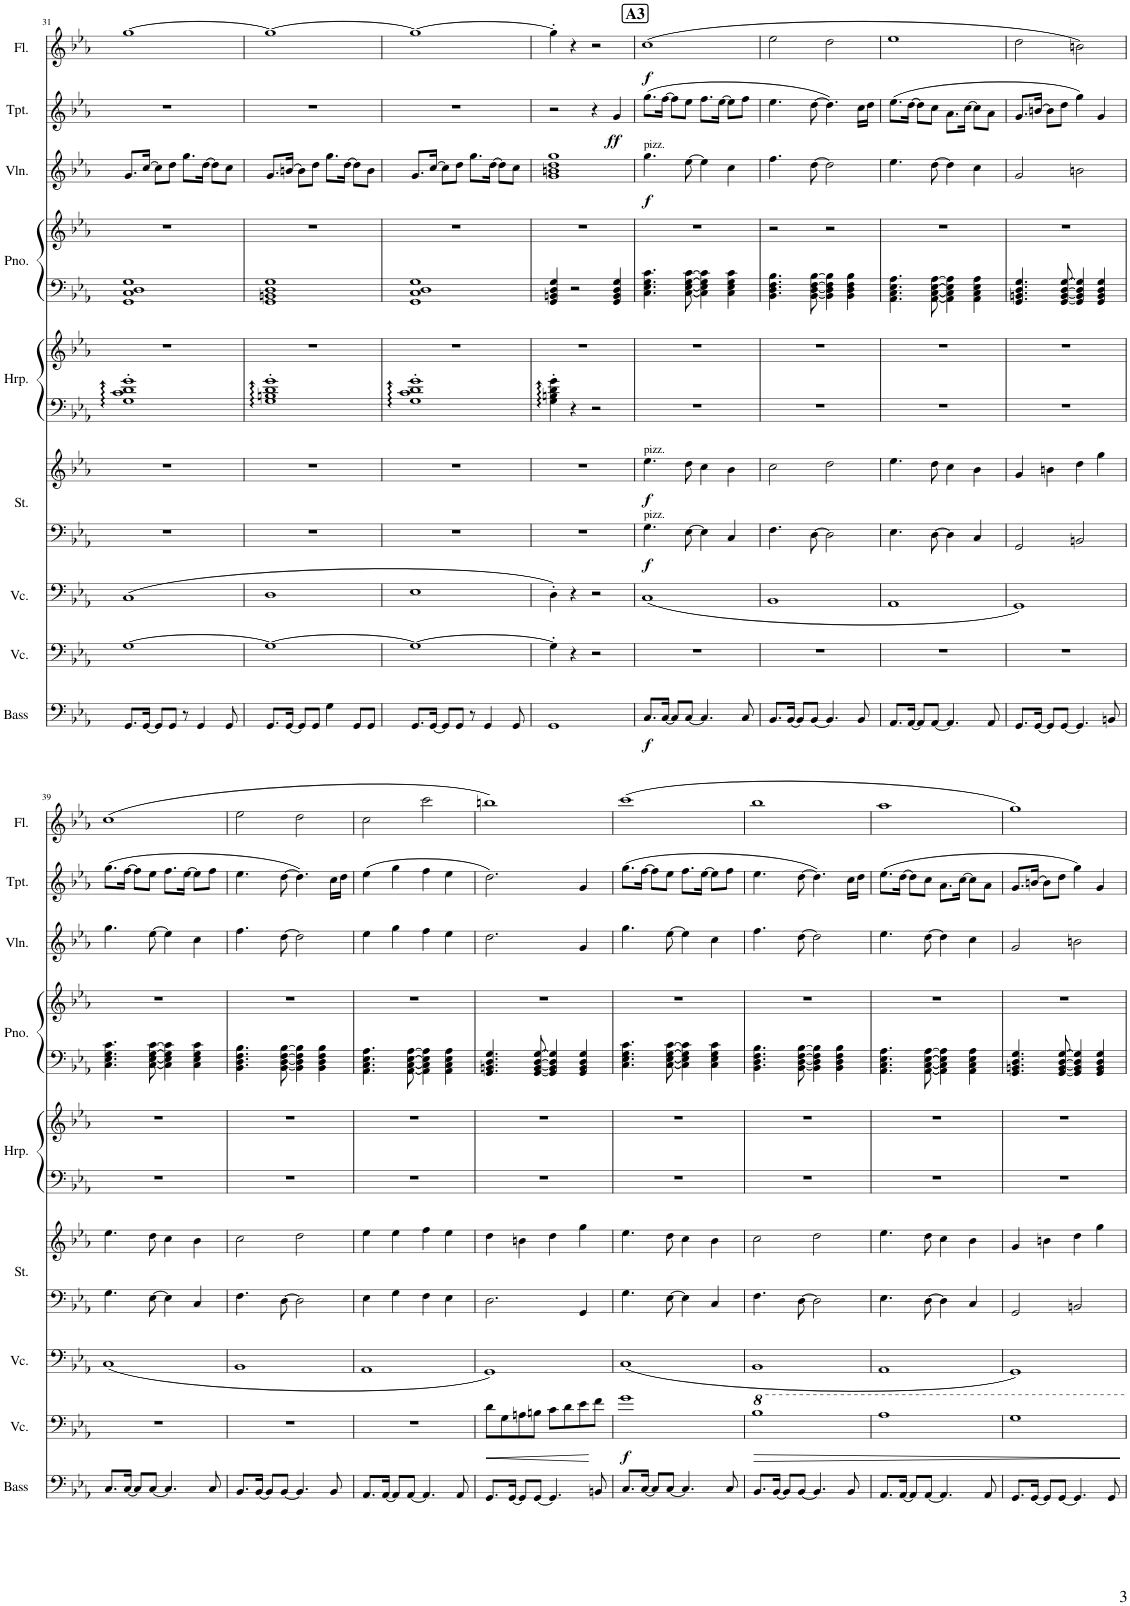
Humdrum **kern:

**kern	**dynam	**kern	**dynam	**kern	**kern	**kern	**dynam	**kern	**kern	**kern	**kern	**kern	**dynam	**kern	**dynam	**kern	**dynam
*part9	*part9	*part8	*part8	*part7	*part6	*part6	*part6	*part5	*part5	*part4	*part4	*part3	*part3	*part2	*part2	*part1	*part1
*staff12	*staff12	*staff11	*staff11	*staff10	*staff9	*staff8	*staff8/9	*staff7	*staff6	*staff5	*staff4	*staff3	*staff3	*staff2	*staff2	*staff1	*staff1
*I"Acoustic Bass	*	*I"Violoncello	*	*I"Violoncello	*I"Strings	*	*	*I"Harp	*	*I"Piano	*	*I"Violin	*	*I"Trumpet	*	*I"Flute	*
*I'Bass	*	*I'Vc.	*	*I'Vc.	*I'St.	*	*	*I'Hrp.	*	*I'Pno.	*	*I'Vln.	*	*I'Tpt.	*	*I'Fl.	*
!!LO:PB:g=z
*clefF4	*	*clefF4	*	*clefF4	*clefF4	*clefG2	*	*clefF4	*clefG2	*clefF4	*clefG2	*clefG2	*	*clefG2	*	*clefG2	*
*Trd7c12	*	*	*	*	*	*	*	*	*	*	*	*	*	*Trd1c2	*	*	*
*k[b-e-a-]	*	*k[b-e-a-]	*	*k[b-e-a-]	*k[b-e-a-]	*k[b-e-a-]	*	*k[b-e-a-]	*k[b-e-a-]	*k[b-e-a-]	*k[b-e-a-]	*k[b-e-a-]	*	*k[b-e-a-]	*	*k[b-e-a-]	*
*M4/4	*	*M4/4	*	*M4/4	*M4/4	*M4/4	*	*M4/4	*M4/4	*M4/4	*M4/4	*M4/4	*	*M4/4	*	*M4/4	*
=31	=31	=31	=31	=31	=31	=31	=31	=31	=31	=31	=31	=31	=31	=31	=31	=31	=31
8.GG/L	.	[1G	.	(1C	1r	1r	.	1G' 1c' 1d' 1g'	1r	1GG 1C 1D 1G	1r	8.g/L	.	1r	.	[1gg	.
[16GG/Jk	.	.	.	.	.	.	.	.	.	.	.	[16cc/Jk	.	.	.	.	.
8GG/L]	.	.	.	.	.	.	.	.	.	.	.	8cc\L]	.	.	.	.	.
8GG/J	.	.	.	.	.	.	.	.	.	.	.	8dd\J	.	.	.	.	.
8r	.	.	.	.	.	.	.	.	.	.	.	8.gg\L	.	.	.	.	.
4GG/	.	.	.	.	.	.	.	.	.	.	.	.	.	.	.	.	.
.	.	.	.	.	.	.	.	.	.	.	.	[16dd\Jk	.	.	.	.	.
.	.	.	.	.	.	.	.	.	.	.	.	8dd\L]	.	.	.	.	.
8GG/	.	.	.	.	.	.	.	.	.	.	.	8cc\J	.	.	.	.	.
=32	=32	=32	=32	=32	=32	=32	=32	=32	=32	=32	=32	=32	=32	=32	=32	=32	=32
8.GG/L	.	1G_	.	1D	1r	1r	.	1G' 1Bn' 1d' 1g'	1r	1GG 1BBn 1D 1G	1r	8.g/L	.	1r	.	1gg_	.
[16GG/Jk	.	.	.	.	.	.	.	.	.	.	.	[16bn/Jk	.	.	.	.	.
8GG/L]	.	.	.	.	.	.	.	.	.	.	.	8b\L]	.	.	.	.	.
8GG/J	.	.	.	.	.	.	.	.	.	.	.	8dd\J	.	.	.	.	.
4G\	.	.	.	.	.	.	.	.	.	.	.	8.gg\L	.	.	.	.	.
.	.	.	.	.	.	.	.	.	.	.	.	[16dd\Jk	.	.	.	.	.
8GG/L	.	.	.	.	.	.	.	.	.	.	.	8dd\L]	.	.	.	.	.
8GG/J	.	.	.	.	.	.	.	.	.	.	.	8b\J	.	.	.	.	.
=33	=33	=33	=33	=33	=33	=33	=33	=33	=33	=33	=33	=33	=33	=33	=33	=33	=33
8.GG/L	.	1G_	.	1E-	1r	1r	.	1G' 1c' 1d' 1g'	1r	1GG 1C 1D 1G	1r	8.g/L	.	1r	.	1gg_	.
[16GG/Jk	.	.	.	.	.	.	.	.	.	.	.	[16cc/Jk	.	.	.	.	.
8GG/L]	.	.	.	.	.	.	.	.	.	.	.	8cc\L]	.	.	.	.	.
8GG/J	.	.	.	.	.	.	.	.	.	.	.	8dd\J	.	.	.	.	.
8r	.	.	.	.	.	.	.	.	.	.	.	8.gg\L	.	.	.	.	.
4GG/	.	.	.	.	.	.	.	.	.	.	.	.	.	.	.	.	.
.	.	.	.	.	.	.	.	.	.	.	.	[16dd\Jk	.	.	.	.	.
.	.	.	.	.	.	.	.	.	.	.	.	8dd\L]	.	.	.	.	.
8GG/	.	.	.	.	.	.	.	.	.	.	.	8cc\J	.	.	.	.	.
=34	=34	=34	=34	=34	=34	=34	=34	=34	=34	=34	=34	=34	=34	=34	=34	=34	=34
1GG	.	4G'\]	.	4D'\)	1r	1r	.	4G\' 4Bn\' 4d\' 4g\'	1r	4GG/ 4BBn/ 4D/ 4G/	1r	1g 1bn 1dd 1gg	.	2r	.	4gg'\]	.
.	.	4r	.	4r	.	.	.	4r	.	2r	.	.	.	.	.	4r	.
.	.	2r	.	2r	.	.	.	2r	.	.	.	.	.	4r	.	2r	.
!	!	!	!	!	!	!	!	!	!	!	!	!	!	!	!LO:DY:b	!	!
.	.	.	.	.	.	.	.	.	.	4GG/ 4BB/ 4D/ 4G/	.	.	.	4g/	ff	.	.
!!LO:REH:place=s1:a:B:cj:fs=14:t=A3
=35	=35	=35	=35	=35	=35	=35	=35	=35	=35	=35	=35	=35	=35	=35	=35	=35	=35
!	!	!	!	!	!	!	!	!	!	!	!	!LO:TX:a:t=pizz.	!	!	!	!	!
!	!	!	!	!	!	!LO:TX:a:t=pizz.	!	!	!	!	!	!	!	!	!	!	!
!	!	!	!	!	!LO:TX:a:t=pizz.	!	!	!	!	!	!	!	!	!	!	!	!
!	!LO:DY:b	!	!	!	!	!	!LO:DY:b=2	!	!	!	!	!	!	!	!	!	!
!	!	!	!	!	!	!	!LO:DY:n=1:b	!	!	!	!	!	!LO:DY:b	!	!	!	!LO:DY:b
8.C/L	f	1r	.	(1C	4.G\	4.ee-\	f f	1r	1r	4.C\ 4.E-\ 4.G\ 4.c\	1r	4.gg\	f	(8.gg\L	.	(1cc	f
[16C/Jk	.	.	.	.	.	.	.	.	.	.	.	.	.	[16ff\Jk	.	.	.
8C/L]	.	.	.	.	.	.	.	.	.	.	.	.	.	8ff\L]	.	.	.
[8C/J	.	.	.	.	[8E-\	8dd\	.	.	.	[8C\ [8E-\ [8G\ [8c\	.	[8ee-\	.	8ee-\J	.	.	.
4.C/]	.	.	.	.	4E-\]	4cc\	.	.	.	4C\] 4E-\] 4G\] 4c\]	.	4ee-\]	.	8.ff\L	.	.	.
.	.	.	.	.	.	.	.	.	.	.	.	.	.	[16ee-\Jk	.	.	.
.	.	.	.	.	4C/	4b-\	.	.	.	4C\ 4E-\ 4G\ 4c\	.	4cc\	.	8ee-\L]	.	.	.
8C/	.	.	.	.	.	.	.	.	.	.	.	.	.	8ff\J	.	.	.
=36	=36	=36	=36	=36	=36	=36	=36	=36	=36	=36	=36	=36	=36	=36	=36	=36	=36
8.BB-/L	.	1r	.	1BB-	4.F\	2cc\	.	1r	1r	4.BB-\ 4.D\ 4.F\ 4.B-\	2r	4.ff\	.	4.ee-\	.	2ee-\	.
[16BB-/Jk	.	.	.	.	.	.	.	.	.	.	.	.	.	.	.	.	.
8BB-/L]	.	.	.	.	.	.	.	.	.	.	.	.	.	.	.	.	.
[8BB-/J	.	.	.	.	[8D\	.	.	.	.	[8BB-\ [8D\ [8F\ [8B-\	.	[8dd\	.	[8dd\	.	.	.
4.BB-/]	.	.	.	.	2D\]	2dd\	.	.	.	4BB-\] 4D\] 4F\] 4B-\]	2r	2dd\]	.	4.dd\])	.	2dd\	.
.	.	.	.	.	.	.	.	.	.	4BB-\ 4D\ 4F\ 4B-\	.	.	.	.	.	.	.
8BB-/	.	.	.	.	.	.	.	.	.	.	.	.	.	16cc\LL	.	.	.
.	.	.	.	.	.	.	.	.	.	.	.	.	.	16dd\JJ	.	.	.
=37	=37	=37	=37	=37	=37	=37	=37	=37	=37	=37	=37	=37	=37	=37	=37	=37	=37
8.AA-/L	.	1r	.	1AA-	4.E-\	4.ee-\	.	1r	1r	4.AA-\ 4.C\ 4.E-\ 4.A-\	1r	4.ee-\	.	(8.ee-\L	.	1ee-	.
[16AA-/Jk	.	.	.	.	.	.	.	.	.	.	.	.	.	[16dd\Jk	.	.	.
8AA-/L]	.	.	.	.	.	.	.	.	.	.	.	.	.	8dd\L]	.	.	.
[8AA-/J	.	.	.	.	[8D\	8dd\	.	.	.	[8AA-\ [8C\ [8E-\ [8A-\	.	[8dd\	.	8cc\J	.	.	.
4.AA-/]	.	.	.	.	4D\]	4cc\	.	.	.	4AA-\] 4C\] 4E-\] 4A-\]	.	4dd\]	.	8.a-\L	.	.	.
.	.	.	.	.	.	.	.	.	.	.	.	.	.	[16cc\Jk	.	.	.
.	.	.	.	.	4C/	4b-\	.	.	.	4AA-\ 4C\ 4E-\ 4A-\	.	4cc\	.	8cc\L]	.	.	.
8AA-/	.	.	.	.	.	.	.	.	.	.	.	.	.	8a-\J	.	.	.
=38	=38	=38	=38	=38	=38	=38	=38	=38	=38	=38	=38	=38	=38	=38	=38	=38	=38
8.GG/L	.	1r	.	1GG)	2GG/	4g/	.	1r	1r	4.GG/ 4.BBn/ 4.D/ 4.G/	1r	2g/	.	8.g/L	.	2dd\	.
[16GG/Jk	.	.	.	.	.	.	.	.	.	.	.	.	.	[16bn/Jk	.	.	.
8GG/L]	.	.	.	.	.	4bn\	.	.	.	.	.	.	.	8b\L]	.	.	.
[8GG/J	.	.	.	.	.	.	.	.	.	[8GG/ [8BB/ [8D/ [8G/	.	.	.	8dd\J	.	.	.
4.GG/]	.	.	.	.	2BBn/	4dd\	.	.	.	4GG/] 4BB/] 4D/] 4G/]	.	2bn\	.	4gg\)	.	2bn\)	.
.	.	.	.	.	.	4gg\	.	.	.	4GG/ 4BB/ 4D/ 4G/	.	.	.	4g/	.	.	.
8BBn/	.	.	.	.	.	.	.	.	.	.	.	.	.	.	.	.	.
!!LO:LB:g=z
=39	=39	=39	=39	=39	=39	=39	=39	=39	=39	=39	=39	=39	=39	=39	=39	=39	=39
8.C/L	.	1r	.	(1C	4.G\	4.ee-\	.	1r	1r	4.C\ 4.E-\ 4.G\ 4.c\	1r	4.gg\	.	(8.gg\L	.	(1cc	.
[16C/Jk	.	.	.	.	.	.	.	.	.	.	.	.	.	[16ff\Jk	.	.	.
8C/L]	.	.	.	.	.	.	.	.	.	.	.	.	.	8ff\L]	.	.	.
[8C/J	.	.	.	.	[8E-\	8dd\	.	.	.	[8C\ [8E-\ [8G\ [8c\	.	[8ee-\	.	8ee-\J	.	.	.
4.C/]	.	.	.	.	4E-\]	4cc\	.	.	.	4C\] 4E-\] 4G\] 4c\]	.	4ee-\]	.	8.ff\L	.	.	.
.	.	.	.	.	.	.	.	.	.	.	.	.	.	[16ee-\Jk	.	.	.
.	.	.	.	.	4C/	4b-\	.	.	.	4C\ 4E-\ 4G\ 4c\	.	4cc\	.	8ee-\L]	.	.	.
8C/	.	.	.	.	.	.	.	.	.	.	.	.	.	8ff\J	.	.	.
=40	=40	=40	=40	=40	=40	=40	=40	=40	=40	=40	=40	=40	=40	=40	=40	=40	=40
8.BB-/L	.	1r	.	1BB-	4.F\	2cc\	.	1r	1r	4.BB-\ 4.D\ 4.F\ 4.B-\	1r	4.ff\	.	4.ee-\	.	2ee-\	.
[16BB-/Jk	.	.	.	.	.	.	.	.	.	.	.	.	.	.	.	.	.
8BB-/L]	.	.	.	.	.	.	.	.	.	.	.	.	.	.	.	.	.
[8BB-/J	.	.	.	.	[8D\	.	.	.	.	[8BB-\ [8D\ [8F\ [8B-\	.	[8dd\	.	[8dd\	.	.	.
4.BB-/]	.	.	.	.	2D\]	2dd\	.	.	.	4BB-\] 4D\] 4F\] 4B-\]	.	2dd\]	.	4.dd\])	.	2dd\	.
.	.	.	.	.	.	.	.	.	.	4BB-\ 4D\ 4F\ 4B-\	.	.	.	.	.	.	.
8BB-/	.	.	.	.	.	.	.	.	.	.	.	.	.	16cc\LL	.	.	.
.	.	.	.	.	.	.	.	.	.	.	.	.	.	16dd\JJ	.	.	.
=41	=41	=41	=41	=41	=41	=41	=41	=41	=41	=41	=41	=41	=41	=41	=41	=41	=41
8.AA-/L	.	1r	.	1AA-	4E-\	4ee-\	.	1r	1r	4.AA-\ 4.C\ 4.E-\ 4.A-\	1r	4ee-\	.	(4ee-\	.	2cc\	.
[16AA-/Jk	.	.	.	.	.	.	.	.	.	.	.	.	.	.	.	.	.
8AA-/L]	.	.	.	.	4G\	4ee-\	.	.	.	.	.	4gg\	.	4gg\	.	.	.
[8AA-/J	.	.	.	.	.	.	.	.	.	[8AA-\ [8C\ [8E-\ [8A-\	.	.	.	.	.	.	.
4.AA-/]	.	.	.	.	4F\	4ff\	.	.	.	4AA-\] 4C\] 4E-\] 4A-\]	.	4ff\	.	4ff\	.	2ccc\	.
.	.	.	.	.	4E-\	4ee-\	.	.	.	4AA-\ 4C\ 4E-\ 4A-\	.	4ee-\	.	4ee-\	.	.	.
8AA-/	.	.	.	.	.	.	.	.	.	.	.	.	.	.	.	.	.
=42	=42	=42	=42	=42	=42	=42	=42	=42	=42	=42	=42	=42	=42	=42	=42	=42	=42
!	!	!	!LO:HP:b	!	!	!	!	!	!	!	!	!	!	!	!	!	!
8.GG/L	.	8d\L	<	1GG)	2.D\	4dd\	.	1r	1r	4.GG/ 4.BBn/ 4.D/ 4.G/	1r	2.dd\	.	2.dd\)	.	1bbn)	.
.	.	8G\	.	.	.	.	.	.	.	.	.	.	.	.	.	.	.
[16GG/Jk	.	.	.	.	.	.	.	.	.	.	.	.	.	.	.	.	.
8GG/L]	.	8An\	.	.	.	4bn\	.	.	.	.	.	.	.	.	.	.	.
[8GG/J	.	8Bn\J	.	.	.	.	.	.	.	[8GG/ [8BB/ [8D/ [8G/	.	.	.	.	.	.	.
4.GG/]	.	8c\L	.	.	.	4dd\	.	.	.	4GG/] 4BB/] 4D/] 4G/]	.	.	.	.	.	.	.
.	.	8d\	.	.	.	.	.	.	.	.	.	.	.	.	.	.	.
.	.	8e-\	.	.	4GG/	4gg\	.	.	.	4GG/ 4BB/ 4D/ 4G/	.	4g/	.	4g/	.	.	.
8BBn/	.	8f\J	[	.	.	.	.	.	.	.	.	.	.	.	.	.	.
=43	=43	=43	=43	=43	=43	=43	=43	=43	=43	=43	=43	=43	=43	=43	=43	=43	=43
!	!	!	!LO:DY:b	!	!	!	!	!	!	!	!	!	!	!	!	!	!
8.C/L	.	1g	f	(1C	4.G\	4.ee-\	.	1r	1r	4.C\ 4.E-\ 4.G\ 4.c\	1r	4.gg\	.	(8.gg\L	.	(1ccc	.
[16C/Jk	.	.	.	.	.	.	.	.	.	.	.	.	.	[16ff\Jk	.	.	.
8C/L]	.	.	.	.	.	.	.	.	.	.	.	.	.	8ff\L]	.	.	.
[8C/J	.	.	.	.	[8E-\	8dd\	.	.	.	[8C\ [8E-\ [8G\ [8c\	.	[8ee-\	.	8ee-\J	.	.	.
4.C/]	.	.	.	.	4E-\]	4cc\	.	.	.	4C\] 4E-\] 4G\] 4c\]	.	4ee-\]	.	8.ff\L	.	.	.
.	.	.	.	.	.	.	.	.	.	.	.	.	.	[16ee-\Jk	.	.	.
.	.	.	.	.	4C/	4b-\	.	.	.	4C\ 4E-\ 4G\ 4c\	.	4cc\	.	8ee-\L]	.	.	.
8C/	.	.	.	.	.	.	.	.	.	.	.	.	.	8ff\J	.	.	.
=44	=44	=44	=44	=44	=44	=44	=44	=44	=44	=44	=44	=44	=44	=44	=44	=44	=44
!	!	!	!LO:HP:b	!	!	!	!	!	!	!	!	!	!	!	!	!	!
8.BB-/L	.	1b-	>	1BB-	4.F\	2cc\	.	1r	1r	4.BB-\ 4.D\ 4.F\ 4.B-\	1r	4.ff\	.	4.ee-\	.	1bb-	.
[16BB-/Jk	.	.	.	.	.	.	.	.	.	.	.	.	.	.	.	.	.
8BB-/L]	.	.	.	.	.	.	.	.	.	.	.	.	.	.	.	.	.
[8BB-/J	.	.	.	.	[8D\	.	.	.	.	[8BB-\ [8D\ [8F\ [8B-\	.	[8dd\	.	[8dd\	.	.	.
4.BB-/]	.	.	.	.	2D\]	2dd\	.	.	.	4BB-\] 4D\] 4F\] 4B-\]	.	2dd\]	.	4.dd\])	.	.	.
.	.	.	.	.	.	.	.	.	.	4BB-\ 4D\ 4F\ 4B-\	.	.	.	.	.	.	.
8BB-/	.	.	.	.	.	.	.	.	.	.	.	.	.	16cc\LL	.	.	.
.	.	.	.	.	.	.	.	.	.	.	.	.	.	16dd\JJ	.	.	.
=45	=45	=45	=45	=45	=45	=45	=45	=45	=45	=45	=45	=45	=45	=45	=45	=45	=45
8.AA-/L	.	1a-	.	1AA-	4.E-\	4.ee-\	.	1r	1r	4.AA-\ 4.C\ 4.E-\ 4.A-\	1r	4.ee-\	.	(8.ee-\L	.	1aa-	.
[16AA-/Jk	.	.	.	.	.	.	.	.	.	.	.	.	.	[16dd\Jk	.	.	.
8AA-/L]	.	.	.	.	.	.	.	.	.	.	.	.	.	8dd\L]	.	.	.
[8AA-/J	.	.	.	.	[8D\	8dd\	.	.	.	[8AA-\ [8C\ [8E-\ [8A-\	.	[8dd\	.	8cc\J	.	.	.
4.AA-/]	.	.	.	.	4D\]	4cc\	.	.	.	4AA-\] 4C\] 4E-\] 4A-\]	.	4dd\]	.	8.a-\L	.	.	.
.	.	.	.	.	.	.	.	.	.	.	.	.	.	[16cc\Jk	.	.	.
.	.	.	.	.	4C/	4b-\	.	.	.	4AA-\ 4C\ 4E-\ 4A-\	.	4cc\	.	8cc\L]	.	.	.
8AA-/	.	.	.	.	.	.	.	.	.	.	.	.	.	8a-\J	.	.	.
=46	=46	=46	=46	=46	=46	=46	=46	=46	=46	=46	=46	=46	=46	=46	=46	=46	=46
8.GG/L	.	1g	.	1GG)	2GG/	4g/	.	1r	1r	4.GG/ 4.BBn/ 4.D/ 4.G/	1r	2g/	.	8.g/L	.	1gg)	.
[16GG/Jk	.	.	.	.	.	.	.	.	.	.	.	.	.	[16bn/Jk	.	.	.
8GG/L]	.	.	.	.	.	4bn\	.	.	.	.	.	.	.	8b\L]	.	.	.
[8GG/J	.	.	.	.	.	.	.	.	.	[8GG/ [8BB/ [8D/ [8G/	.	.	.	8dd\J	.	.	.
4.GG/]	.	.	.	.	2BBn/	4dd\	.	.	.	4GG/] 4BB/] 4D/] 4G/]	.	2bn\	.	4gg\)	.	.	.
.	.	.	.	.	.	4gg\	.	.	.	4GG/ 4BB/ 4D/ 4G/	.	.	.	4g/	.	.	.
8GG/	.	.	.	.	.	.	.	.	.	.	.	.	.	.	.	.	.
.	.	.	]	.	.	.	.	.	.	.	.	.	.	.	.	.	.
=	=	=	=	=	=	=	=	=	=	=	=	=	=	=	=	=	=
*-	*-	*-	*-	*-	*-	*-	*-	*-	*-	*-	*-	*-	*-	*-	*-	*-	*-
